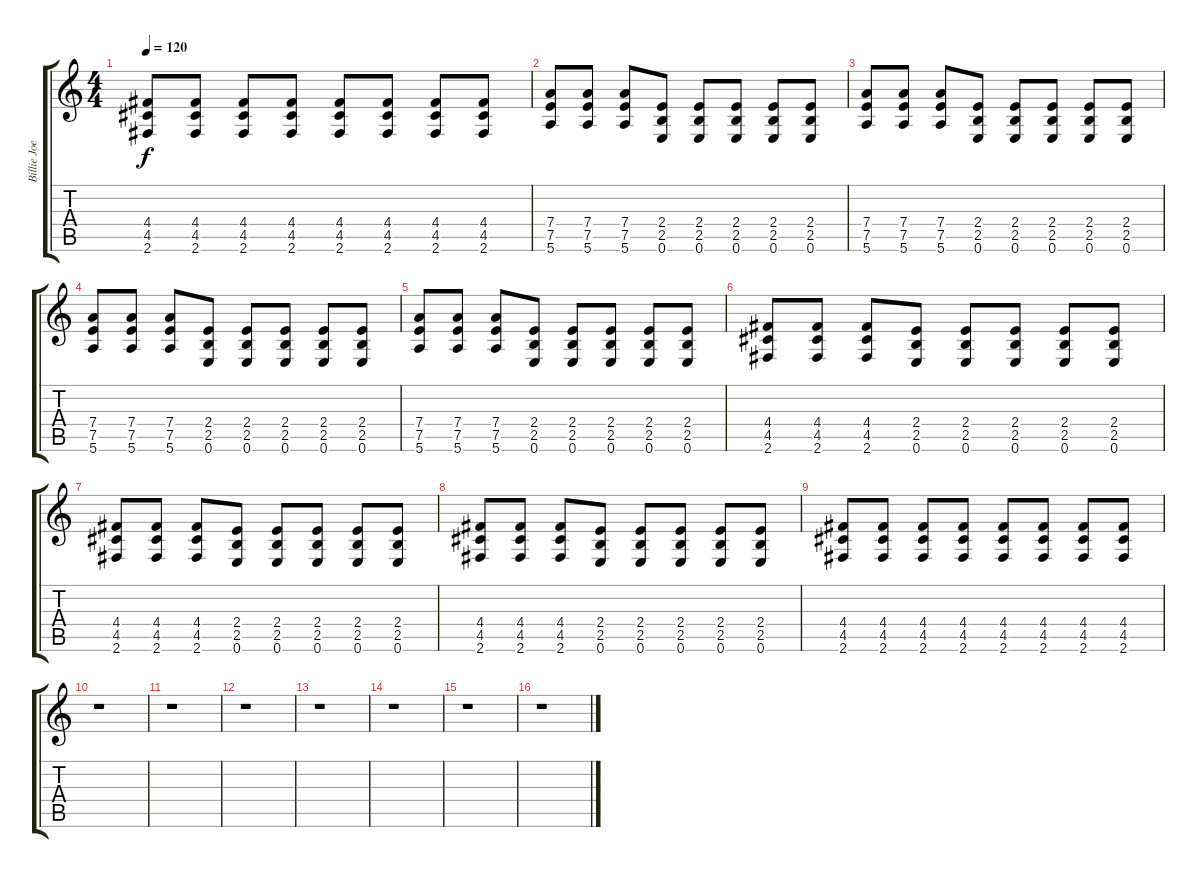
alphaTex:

\track ("Billie Joe " "Billie Joe") {instrument distortionguitar}
\staff {score tabs}
\tuning (E4 B3 G3 D3 A2 E2) {hide}
\ts (4 4)
\tempo 120
\clef g2
\ks c
(4.4 4.5 2.6).8{dy f} (4.4 4.5 2.6).8 (4.4 4.5 2.6).8 (4.4 4.5 2.6).8 (4.4 4.5 2.6).8 (4.4 4.5 2.6).8 (4.4 4.5 2.6).8 (4.4 4.5 2.6).8 |
(7.4 7.5 5.6).8 (7.4 7.5 5.6).8 (7.4 7.5 5.6).8 (2.4 2.5 0.6).8 (2.4 2.5 0.6).8 (2.4 2.5 0.6).8 (2.4 2.5 0.6).8 (2.4 2.5 0.6).8 |
(7.4 7.5 5.6).8 (7.4 7.5 5.6).8 (7.4 7.5 5.6).8 (2.4 2.5 0.6).8 (2.4 2.5 0.6).8 (2.4 2.5 0.6).8 (2.4 2.5 0.6).8 (2.4 2.5 0.6).8 |
(7.4 7.5 5.6).8 (7.4 7.5 5.6).8 (7.4 7.5 5.6).8 (2.4 2.5 0.6).8 (2.4 2.5 0.6).8 (2.4 2.5 0.6).8 (2.4 2.5 0.6).8 (2.4 2.5 0.6).8 |
(7.4 7.5 5.6).8 (7.4 7.5 5.6).8 (7.4 7.5 5.6).8 (2.4 2.5 0.6).8 (2.4 2.5 0.6).8 (2.4 2.5 0.6).8 (2.4 2.5 0.6).8 (2.4 2.5 0.6).8 |
(4.4 4.5 2.6).8 (4.4 4.5 2.6).8 (4.4 4.5 2.6).8 (2.4 2.5 0.6).8 (2.4 2.5 0.6).8 (2.4 2.5 0.6).8 (2.4 2.5 0.6).8 (2.4 2.5 0.6).8 |
(4.4 4.5 2.6).8 (4.4 4.5 2.6).8 (4.4 4.5 2.6).8 (2.4 2.5 0.6).8 (2.4 2.5 0.6).8 (2.4 2.5 0.6).8 (2.4 2.5 0.6).8 (2.4 2.5 0.6).8 |
(4.4 4.5 2.6).8 (4.4 4.5 2.6).8 (4.4 4.5 2.6).8 (2.4 2.5 0.6).8 (2.4 2.5 0.6).8 (2.4 2.5 0.6).8 (2.4 2.5 0.6).8 (2.4 2.5 0.6).8 |
(4.4 4.5 2.6).8 (4.4 4.5 2.6).8 (4.4 4.5 2.6).8 (4.4 4.5 2.6).8 (4.4 4.5 2.6).8 (4.4 4.5 2.6).8 (4.4 4.5 2.6).8 (4.4 4.5 2.6).8 |
r.1 |
r.1 |
r.1 |
r.1 |
r.1 |
r.1 |
r.1
